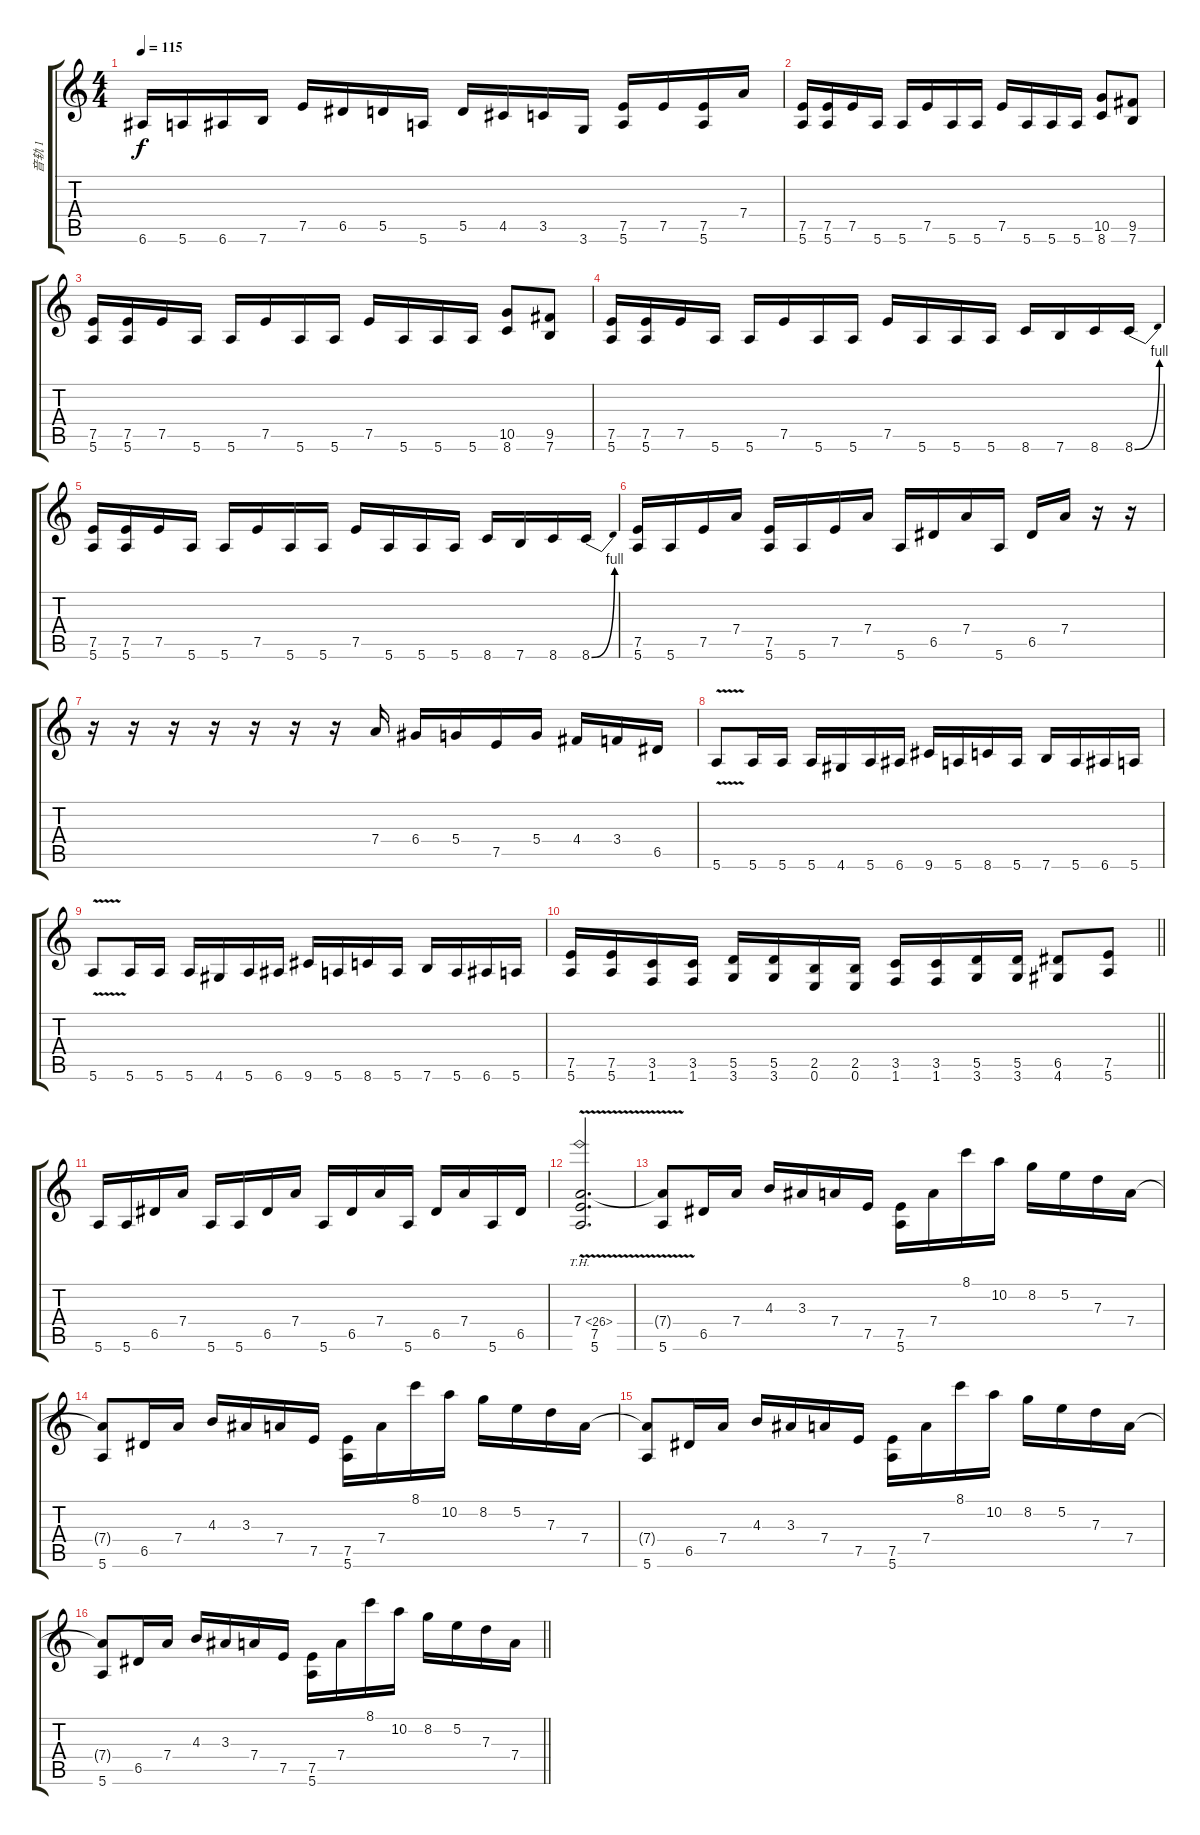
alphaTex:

\track ("音轨 1" "音轨 1") {instrument acousticguitarsteel}
\staff {score tabs}
\tuning (E4 B3 G3 D3 A2 E2) {hide}
\ts (4 4)
\tempo 115
\clef g2
\ks c
6.6.16{dy f} 5.6.16 6.6.16 7.6.16 7.5.16 6.5.16 5.5.16 5.6.16 5.5.16 4.5.16 3.5.16 3.6.16 (7.5 5.6).16 7.5.16 (7.5 5.6).16 7.4.16 |
(7.5 5.6).16 (7.5 5.6).16 7.5.16 5.6.16 5.6.16 7.5.16 5.6.16 5.6.16 7.5.16 5.6.16 5.6.16 5.6.16 (10.5 8.6).8 (9.5 7.6).8 |
(7.5 5.6).16 (7.5 5.6).16 7.5.16 5.6.16 5.6.16 7.5.16 5.6.16 5.6.16 7.5.16 5.6.16 5.6.16 5.6.16 (10.5 8.6).8 (9.5 7.6).8 |
(7.5 5.6).16 (7.5 5.6).16 7.5.16 5.6.16 5.6.16 7.5.16 5.6.16 5.6.16 7.5.16 5.6.16 5.6.16 5.6.16 8.6.16 7.6.16 8.6.16 8.6{be (bend 0 0 60 4)}.16 |
(7.5 5.6).16 (7.5 5.6).16 7.5.16 5.6.16 5.6.16 7.5.16 5.6.16 5.6.16 7.5.16 5.6.16 5.6.16 5.6.16 8.6.16 7.6.16 8.6.16 8.6{be (bend 0 0 60 4)}.16 |
(7.5 5.6).16 5.6.16 7.5.16 7.4.16 (7.5 5.6).16 5.6.16 7.5.16 7.4.16 5.6.16 6.5.16 7.4.16 5.6.16 6.5.16 7.4.16 r.16 r.16 |
r.16 r.16 r.16 r.16 r.16 r.16 r.16 7.4.16 6.4.16 5.4.16 7.5.16 5.4.16 4.4.16 3.4.16 6.5.16 |
5.6{v}.8 5.6.16 5.6.16 5.6.16 4.6.16 5.6.16 6.6.16 9.6.16 5.6.16 8.6.16 5.6.16 7.6.16 5.6.16 6.6.16 5.6.16 |
5.6{v}.8 5.6.16 5.6.16 5.6.16 4.6.16 5.6.16 6.6.16 9.6.16 5.6.16 8.6.16 5.6.16 7.6.16 5.6.16 6.6.16 5.6.16 |
\barLineRight lightlight
(7.5 5.6).16 (7.5 5.6).16 (3.5 1.6).16 (3.5 1.6).16 (5.5 3.6).16 (5.5 3.6).16 (2.5 0.6).16 (2.5 0.6).16 (3.5 1.6).16 (3.5 1.6).16 (5.5 3.6).16 (5.5 3.6).16 (6.5 4.6).8 (7.5 5.6).8 |
\section ("" "")
5.6.16 5.6.16 6.5.16 7.4.16 5.6.16 5.6.16 6.5.16 7.4.16 5.6.16 6.5.16 7.4.16 5.6.16 6.5.16 7.4.16 5.6.16 6.5.16 |
(7.4{th 19 v} 7.5 5.6).2{d} |
(7.4{t} 5.6).8 6.5.16 7.4.16 4.3.16 3.3.16 7.4.16 7.5.16 (7.5 5.6).16 7.4.16 8.1.16 10.2.16 8.2.16 5.2.16 7.3.16 7.4.16 |
(7.4{t} 5.6).8 6.5.16 7.4.16 4.3.16 3.3.16 7.4.16 7.5.16 (7.5 5.6).16 7.4.16 8.1.16 10.2.16 8.2.16 5.2.16 7.3.16 7.4.16 |
(7.4{t} 5.6).8 6.5.16 7.4.16 4.3.16 3.3.16 7.4.16 7.5.16 (7.5 5.6).16 7.4.16 8.1.16 10.2.16 8.2.16 5.2.16 7.3.16 7.4.16 |
\barLineRight lightlight
(7.4{t} 5.6).8 6.5.16 7.4.16 4.3.16 3.3.16 7.4.16 7.5.16 (7.5 5.6).16 7.4.16 8.1.16 10.2.16 8.2.16 5.2.16 7.3.16 7.4.16
